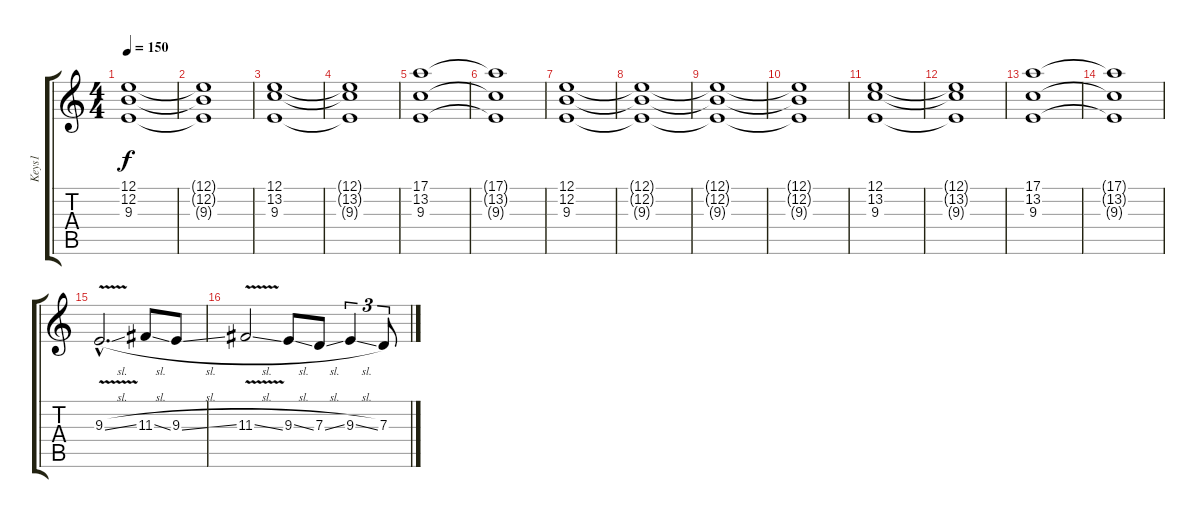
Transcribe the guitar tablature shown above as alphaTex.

\track ("Keys1" "Keys1") {instrument lead1square}
\staff {score tabs}
\tuning (E4 B3 G3 D3 A2 E2) {hide}
\ts (4 4)
\tempo 150
\clef g2
\ks c
(12.1{t} 12.2{t} 9.3{t}).1{dy f} |
(12.1{t} 12.2{t} 9.3{t}).1 |
(12.1 13.2 9.3).1 |
(12.1{t} 13.2{t} 9.3{t}).1 |
(17.1 13.2 9.3).1 |
(17.1{t} 13.2{t} 9.3{t}).1 |
(12.1 12.2 9.3).1 |
(12.1{t} 12.2{t} 9.3{t}).1 |
(12.1{t} 12.2{t} 9.3{t}).1 |
(12.1{t} 12.2{t} 9.3{t}).1 |
(12.1 13.2 9.3).1 |
(12.1{t} 13.2{t} 9.3{t}).1 |
(17.1 13.2 9.3).1 |
(17.1{t} 13.2{t} 9.3{t}).1 |
9.3{v sl hac}.2{d instrument lead1square} 11.3{sl}.8 9.3{sl}.8 |
11.3{v sl}.2 9.3{sl}.8 7.3{sl}.8 9.3{sl}.4{tu (3 2)} 7.3{sl}.8{tu (3 2)}
